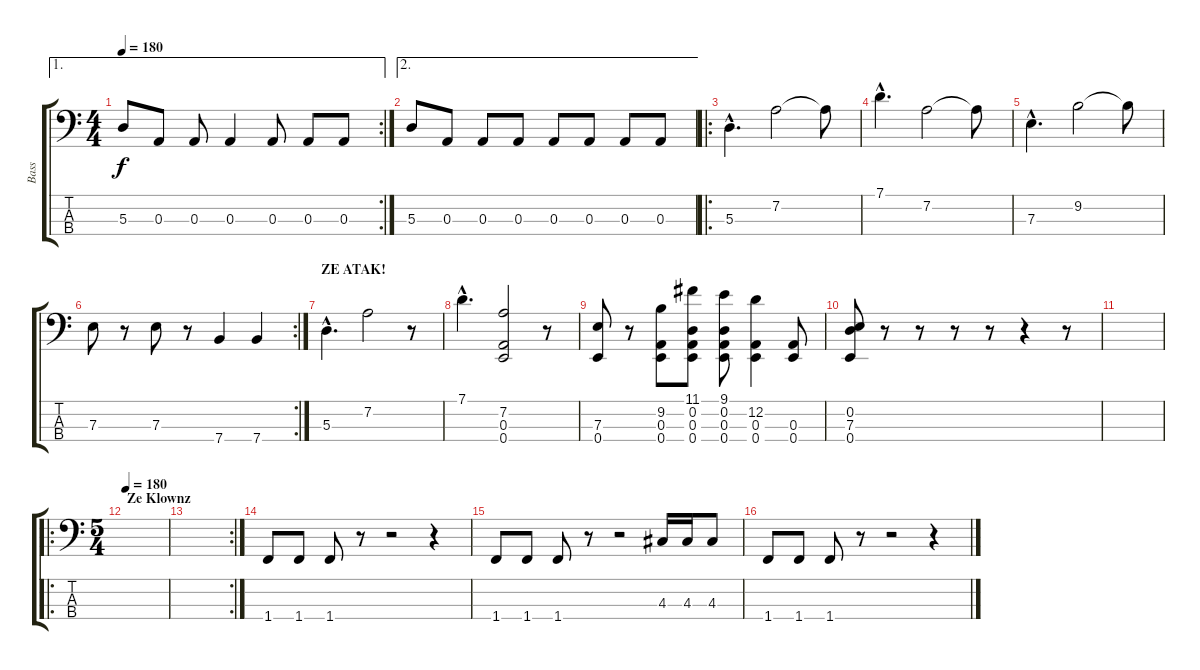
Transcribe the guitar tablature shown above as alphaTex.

\track ("Bass" "Bass") {instrument electricbasspick}
\staff {score tabs}
\tuning (G2 D2 A1 E1) {hide}
\ae 1
\rc 2
\ts (4 4)
\tempo 180
\clef f4
\ks c
5.3.8{dy f} 0.3.8 0.3.8 0.3.4 0.3.8 0.3.8 0.3.8 |
\ae 2
5.3.8 0.3.8 0.3.8 0.3.8 0.3.8 0.3.8 0.3.8 0.3.8 |
\ro
5.3{hac}.4{d} 7.2.2 7.2{t}.8 |
7.1{hac}.4{d} 7.2.2 7.2{t}.8 |
7.3{hac}.4{d} 9.2.2 9.2{t}.8 |
\rc 2
7.3.8 r.8 7.3.8 r.8 7.4.4 7.4.4 |
\section ("" "ZE ATAK!")
5.3{hac}.4{d} 7.2.2 r.8 |
7.1{hac}.4{d} (7.2 0.3 0.4).2 r.8 |
(7.3 0.4).8 r.8 (9.2 0.3 0.4).8 (11.1 0.2 0.3 0.4).8 (9.1 0.2 0.3 0.4).8 (12.2 0.3 0.4).4 (0.3 0.4).8 |
(0.2 7.3 0.4).8 r.8 r.8 r.8 r.8 r.4 r.8 |
|
\ro
\ts (5 4)
\section ("" "Ze Klownz")
\tempo 180
|
\rc 2
|
1.4.8 1.4.8 1.4.8 r.8 r.2 r.4 |
1.4.8 1.4.8 1.4.8 r.8 r.2 4.3.16 4.3.16 4.3.8 |
1.4.8 1.4.8 1.4.8 r.8 r.2 r.4
